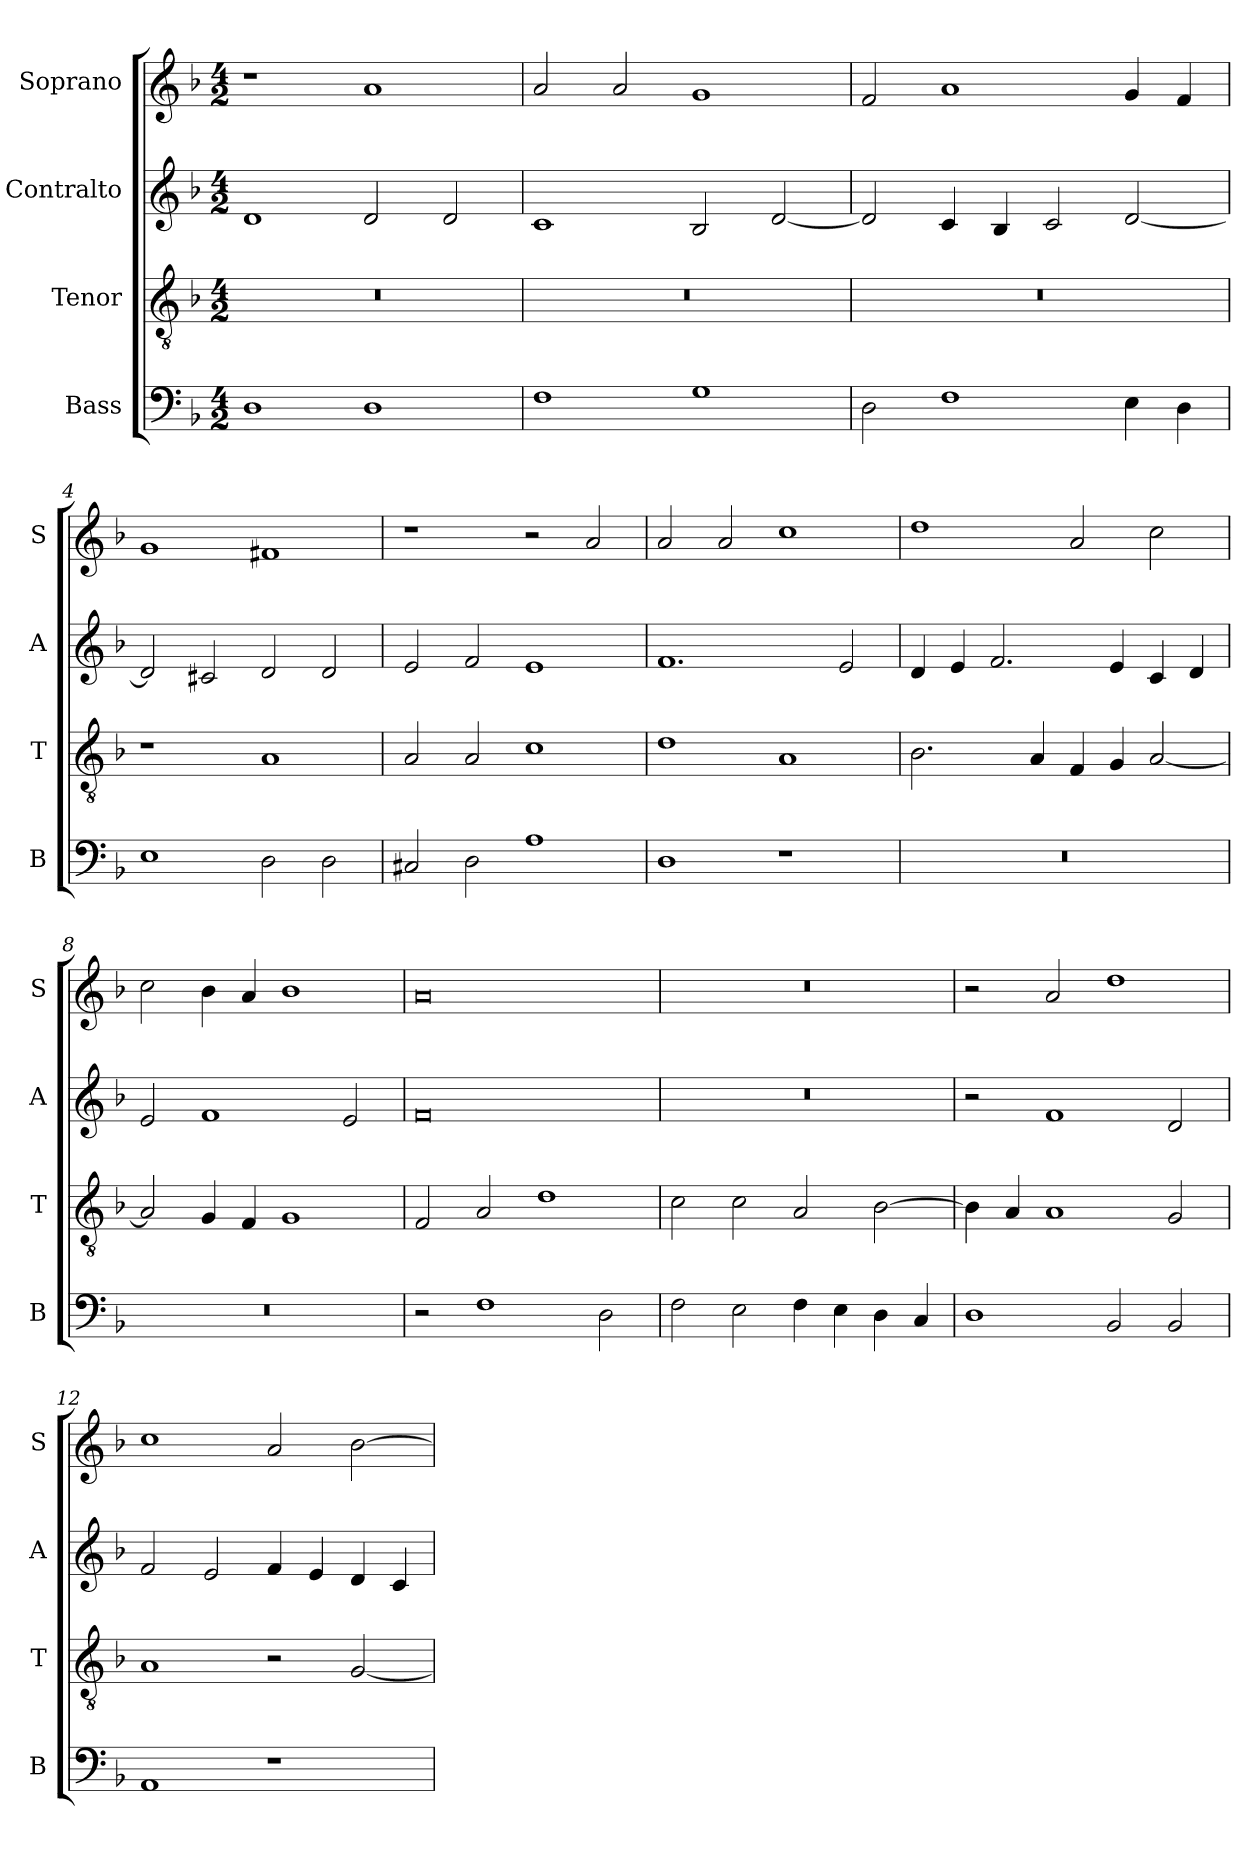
**kern	**kern	**kern	**kern
*part4	*part3	*part2	*part1
*staff4	*staff3	*staff2	*staff1
*I"Bass	*I"Tenor	*I"Contralto	*I"Soprano
*I'B	*I'T	*I'A	*I'S
*clefF4	*clefGv2	*clefG2	*clefG2
*k[b-]	*k[b-]	*k[b-]	*k[b-]
*G:dor	*G:dor	*G:dor	*G:dor
*M4/2	*M4/2	*M4/2	*M4/2
=1	=1	=1	=1
1D	0r	1d	1r
1D	.	2d	1a
.	.	2d	.
=2	=2	=2	=2
1F	0r	1c	2a
.	.	.	2a
1G	.	2B-	1g
.	.	[2d	.
=3	=3	=3	=3
2D	0r	2d]	2f
1F	.	4c	1a
.	.	4B-	.
.	.	2c	.
4E	.	[2d	4g
4D	.	.	4f
=4	=4	=4	=4
1E	1r	2d]	1g
.	.	2c#X	.
2D	1A	2d	1f#X
2D	.	2d	.
=5	=5	=5	=5
2C#X	2A	2e	1r
2D	2A	2f	.
1A	1c	1e	2r
.	.	.	2a
=6	=6	=6	=6
1D	1d	1.f	2a
.	.	.	2a
1r	1A	.	1cc
.	.	2e	.
=7	=7	=7	=7
0r	2.B-	4d	1dd
.	.	4e	.
.	.	2.f	.
.	4A	.	.
.	4F	.	2a
.	4G	4e	.
.	[2A	4c	2cc
.	.	4d	.
=8	=8	=8	=8
0r	2A]	2e	2cc
.	4G	1f	4b-
.	4F	.	4a
.	1G	.	1b-
.	.	2e	.
=9	=9	=9	=9
2r	2F	0f	0a
1F	2A	.	.
.	1d	.	.
2D	.	.	.
=10	=10	=10	=10
2F	2c	0r	0r
2E	2c	.	.
4F	2A	.	.
4E	.	.	.
4D	[2B-	.	.
4C	.	.	.
=11	=11	=11	=11
1D	4B-]	2r	2r
.	4A	.	.
.	1A	1f	2a
2BB-	.	.	1dd
2BB-	2G	2d	.
=12	=12	=12	=12
1AA	1A	2f	1cc
.	.	2e	.
1r	2r	4f	2a
.	.	4e	.
.	[2G	4d	[2b-
.	.	4c	.
=	=	=	=
*-	*-	*-	*-
